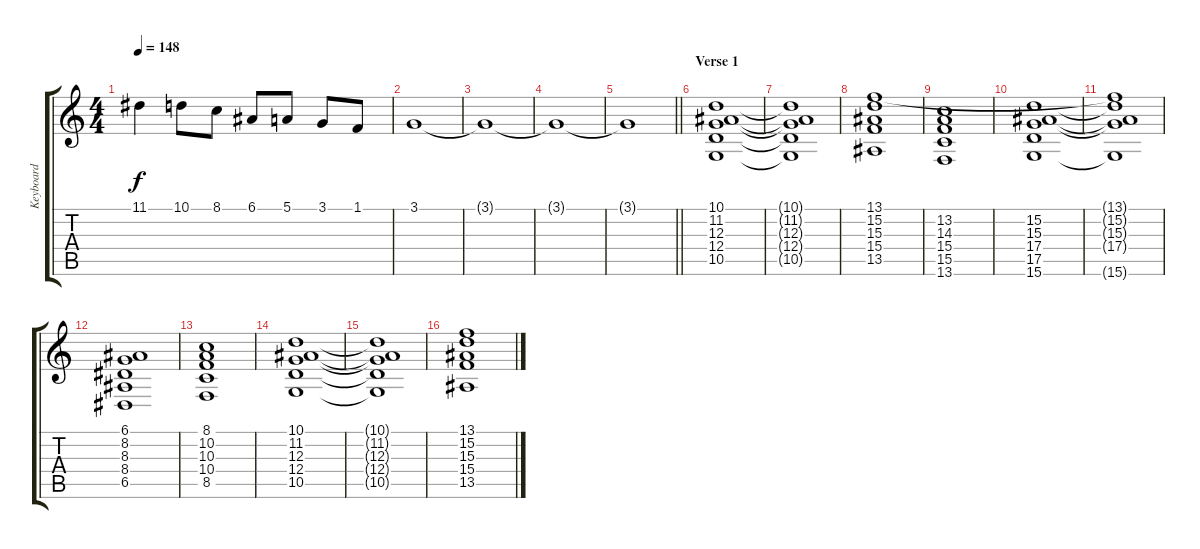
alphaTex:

\track ("Keyboard" "Keyboard") {instrument stringensemble1}
\staff {score tabs}
\tuning (E4 B3 G3 D3 A2 E2) {hide}
\ts (4 4)
\tempo 148
\clef g2
\ks c
11.1.4{dy f} 10.1.8 8.1.8 6.1.8 5.1.8 3.1.8 1.1.8 |
3.1.1 |
3.1{t}.1 |
3.1{t}.1 |
\barLineRight lightlight
3.1{t}.1 |
\section ("" "Verse 1")
(10.1 11.2 12.3 12.4 10.5).1{volume 11 instrument pad2warm} |
(10.1{t} 11.2{t} 12.3{t} 12.4{t} 10.5{t}).1 |
(13.1 15.2 15.3 15.4 13.5).1 |
(13.2 14.3 15.4 15.5 13.6).1 |
(15.2 15.3 17.4 17.5 15.6).1 |
(13.1{t} 15.2{t} 15.3{t} 17.4{t} 15.6{t}).1 |
(6.1 8.2 8.3 8.4 6.5).1 |
(8.1 10.2 10.3 10.4 8.5).1 |
(10.1 11.2 12.3 12.4 10.5).1 |
(10.1{t} 11.2{t} 12.3{t} 12.4{t} 10.5{t}).1 |
(13.1 15.2 15.3 15.4 13.5).1
